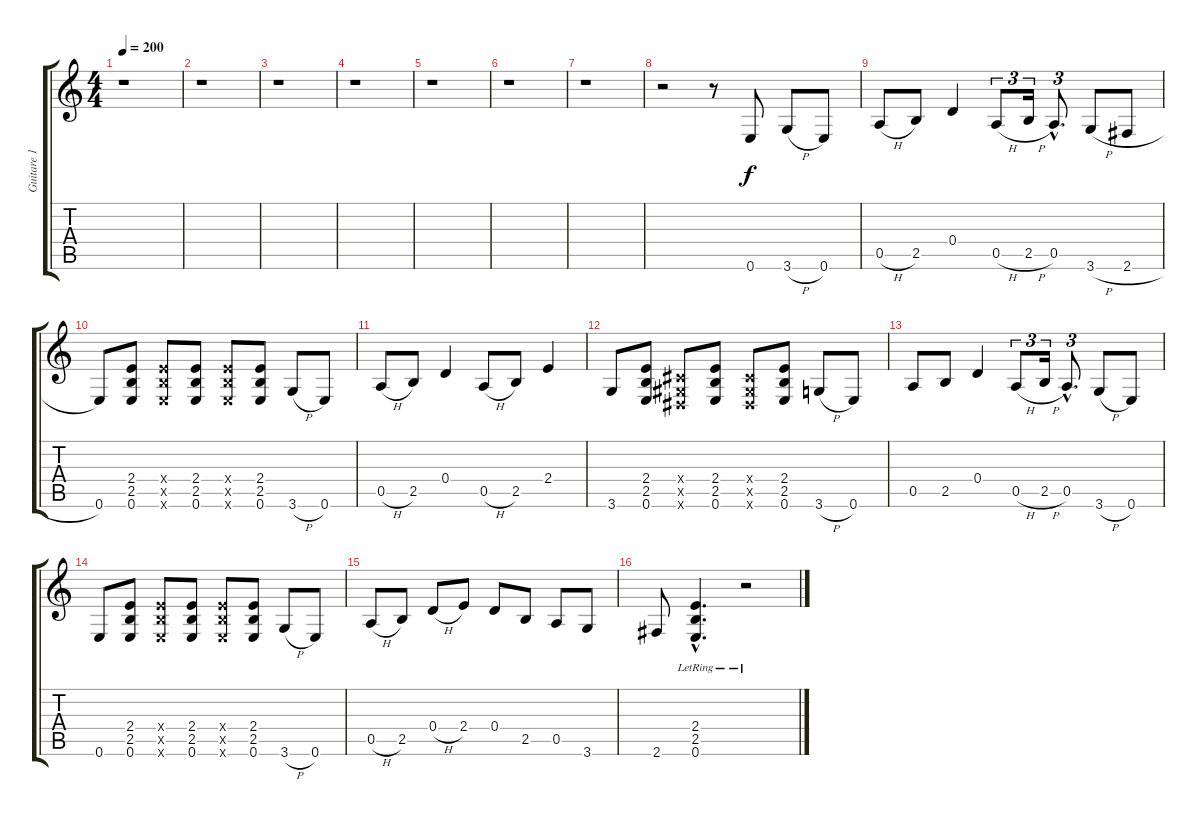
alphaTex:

\track ("Guitare 1" "Guitare 1") {instrument acousticguitarsteel}
\staff {score tabs}
\tuning (E4 B3 G3 D3 A2 E2) {hide}
\ts (4 4)
\tempo 200
\clef g2
\ks c
r.1{dy f} |
r.1 |
r.1 |
r.1 |
r.1 |
r.1 |
r.1 |
r.2 r.8 0.6.8 3.6{h}.8 0.6.8 |
0.5{h}.8 2.5.8 0.4.4 0.5{h}.8{tu (3 2)} 2.5{h}.16{tu (3 2)} 0.5{hac}.8{d tu (3 2)} 3.6{h}.8 2.6{h}.8 |
0.6.8 (2.4 2.5 0.6).8 (2.4{x} 2.5{x} 0.6{x}).8 (2.4 2.5 0.6).8 (2.4{x} 2.5{x} 0.6{x}).8 (2.4 2.5 0.6).8 3.6{h}.8 0.6.8 |
0.5{h}.8 2.5.8 0.4.4 0.5{h}.8 2.5.8 2.4.4 |
3.6.8 (2.4 2.5 0.6).8 (-1.4{x} -1.5{x} -1.6{x}).8 (2.4 2.5 0.6).8 (-1.4{x} -1.5{x} -1.6{x}).8 (2.4 2.5 0.6).8 3.6{h}.8 0.6.8 |
0.5.8 2.5.8 0.4.4 0.5{h}.8{tu (3 2)} 2.5{h}.16{tu (3 2)} 0.5{hac}.8{d tu (3 2)} 3.6{h}.8 0.6.8 |
0.6.8 (2.4 2.5 0.6).8 (2.4{x} 2.5{x} 0.6{x}).8 (2.4 2.5 0.6).8 (2.4{x} 2.5{x} 0.6{x}).8 (2.4 2.5 0.6).8 3.6{h}.8 0.6.8 |
0.5{h}.8 2.5.8 0.4{h}.8 2.4.8 0.4.8 2.5.8 0.5.8 3.6.8 |
2.6.8 (2.4{hac lr} 2.5{hac lr} 0.6{hac lr}).4{d} r.2
